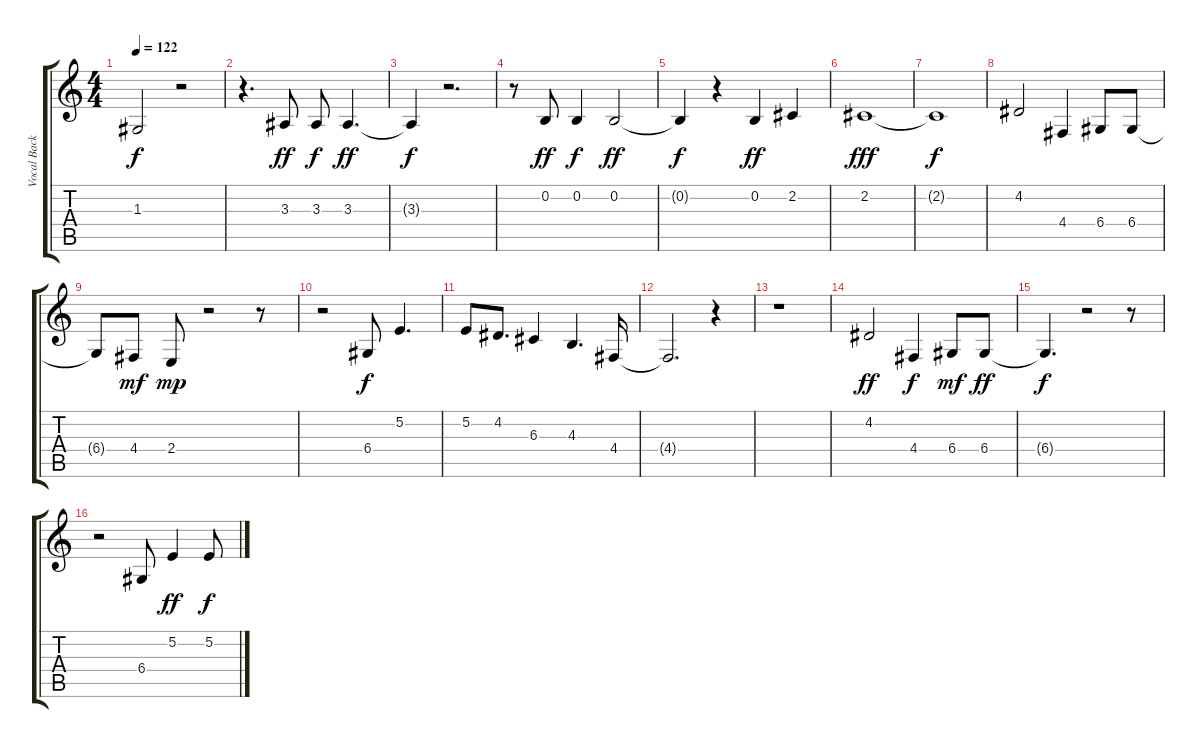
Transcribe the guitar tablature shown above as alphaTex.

\track ("Vocal Backup" "Vocal Back") {instrument frenchhorn}
\staff {score tabs}
\tuning (E4 B3 G3 D3 A2 E2) {hide}
\ts (4 4)
\tempo 122
\clef g2
\ks c
1.3{t}.2{dy f} r.2 |
r.4{d} 3.3.8{dy ff} 3.3.8{dy f} 3.3.4{d dy ff} |
3.3{t}.4{dy f} r.2{d} |
r.8 0.2.8{dy ff} 0.2.4{dy f} 0.2.2{dy ff} |
0.2{t}.4{dy f} r.4 0.2.4{dy ff} 2.2.4 |
2.2.1{dy fff} |
2.2{t}.1{dy f} |
4.2.2 4.4.4 6.4.8 6.4.8 |
6.4{t}.8 4.4.8{dy mf} 2.4.8{dy mp} r.2 r.8 |
r.2 6.4.8{dy f} 5.2.4{d} |
5.2.8 4.2.8{d} 6.3.4 4.3.4{d} 4.4.16 |
4.4{t}.2{d} r.4 |
r.1 |
4.2.2{dy ff} 4.4.4{dy f} 6.4.8{dy mf} 6.4.8{dy ff} |
6.4{t}.4{d dy f} r.2 r.8 |
r.2 6.4.8 5.2.4{dy ff} 5.2.8{dy f}
